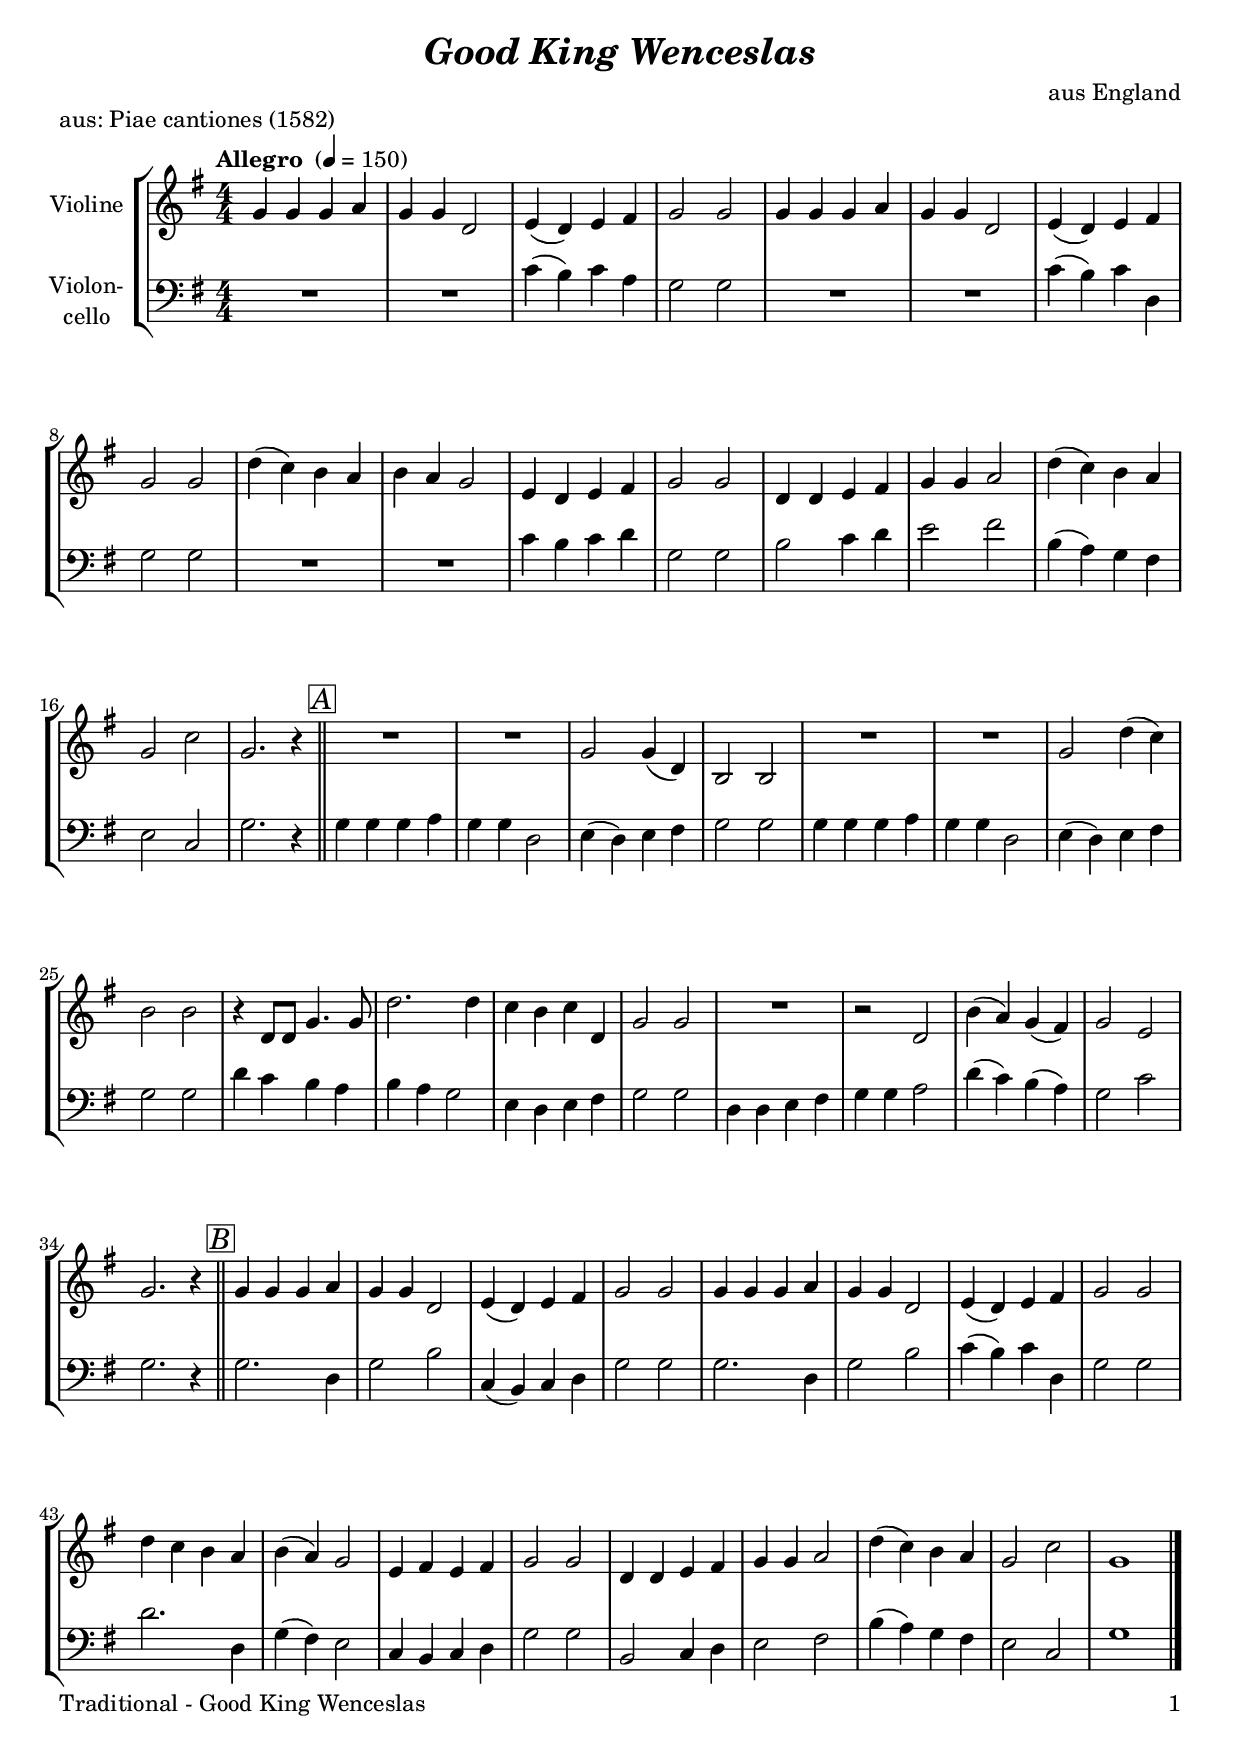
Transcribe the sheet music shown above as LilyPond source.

\version "2.18.2"
\include "deutsch.ly"
  
#(set-global-staff-size 20)

\header {
  title     = \markup \bold \italic "Good King Wenceslas"
  composer  = "aus England"
%  arranger  = ""
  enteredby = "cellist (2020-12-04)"
  piece     = "aus: Piae cantiones (1582)"
}

voiceconsts = {
  \key c \major
  \time 4/4
  \clef "treble"
  \numericTimeSignature
  % Set default beaming for all staves
  \set Timing.beamExceptions = #'()
  \set Timing.baseMoment     = #(ly:make-moment 1 4)
  \set Timing.beatStructure  = #'(1 1 1)
  \tempo "Allegro " 4=150
}

mivl = "violin"
%miba = "pizzicato strings"
miba = "cello"

boxa = { \bar "||" \mark \markup \box \italic "A" }
boxb = { \bar "||" \mark \markup \box \italic "B" }

pizz = \markup \italic "pizz."

va = \relative c'' {
  \voiceconsts

  c4 c c d
  c c g2
  a4( g) a h
  c2 c
  c4 c c d

  c c g2
  a4( g) a h
  c2 c
  g'4( f) e d
  e d c2

  a4 g a h
  c2 c
  g4 g a h
  c c d2
  g4( f) e d

  c2 f
  c2. r4 \boxa
  R1*2
  c2 c4( g)

  e2 e
  R1*2
  c'2 g'4( f)
  e2 e

  r4 g,8 g c4. c8
  g'2. g4
  f e f g,
  c2 c
  R1
  r2 g

  e'4( d) c( h)
  c2 a
  c2. r4 \boxb
  c c c d
  c c g2

  a4( g) a h
  c2 c
  c4 c c d
  c c g2
  a4( g) a h

  c2 c
  g'4 f e d
  e( d) c2
  a4 h a h
  c2 c

  g4 g a h
  c c d2
  g4( f) e d
  c2 f
  c1 \bar "|."
}

vb = \relative c' {
  \voiceconsts
  \clef "bass"
  
  R1*2
  f4( e) f d
  c2 c
  R1*2
  f4( e) f g,
  c2 c
  R1*2

  f4 e f g
  c,2 c
  e f4 g
  a2 h
  e,4( d) c h

  a2 f
  c'2. r4 \boxa
  c4 c c d
  c c g2
  a4( g) a h

  c2 c
  c4 c c d
  c c g2
  a4( g) a h
  c2 c

  g'4 f e d
  e d c2
  a4 g a h
  c2 c
  g4 g a h
  c c d2

  g4( f) e( d)
  c2 f
  c2. r4 \boxb
  c2. g4
  c2 e

  f,4( e) f g
  c2 c
  c2. g4
  c2 e
  f4( e) f g,

  c2 c
  g'2. g,4
  c( h) a2
  f4 e f g
  c2 c

  e, f4 g
  a2 h
  e4( d) c h
  a2 f
  c'1 \bar "|."
}


music = \new StaffGroup <<
      \new Staff {
	\set Staff.midiInstrument = \mivl
	\set Staff.instrumentName = \markup \center-column { "Violine" }
	\transpose c g, { \va }
      }

      \new Staff {
	\set Staff.midiInstrument = \miba
	\set Staff.instrumentName = \markup \center-column { "Violon-" "cello" }
	\transpose c g, { \vb }
      }
>>

\book {
   \paper {
    print-page-number = ##t
    print-first-page-number = ##t
    ragged-last-bottom = ##f
    oddHeaderMarkup = \markup \null
    evenHeaderMarkup = \markup \null
    oddFooterMarkup = \markup {
      \fill-line {
        \on-the-fly #print-page-number-check-first
        "Traditional - Good King Wenceslas" \fromproperty #'page:page-number-string
      }
    }
    evenFooterMarkup = \oddFooterMarkup
  } \score {
    \music
    \layout {}
  }

  \score {
    \unfoldRepeats \music

    \midi {
      \context {
        \Score
      }
    }
  }
}